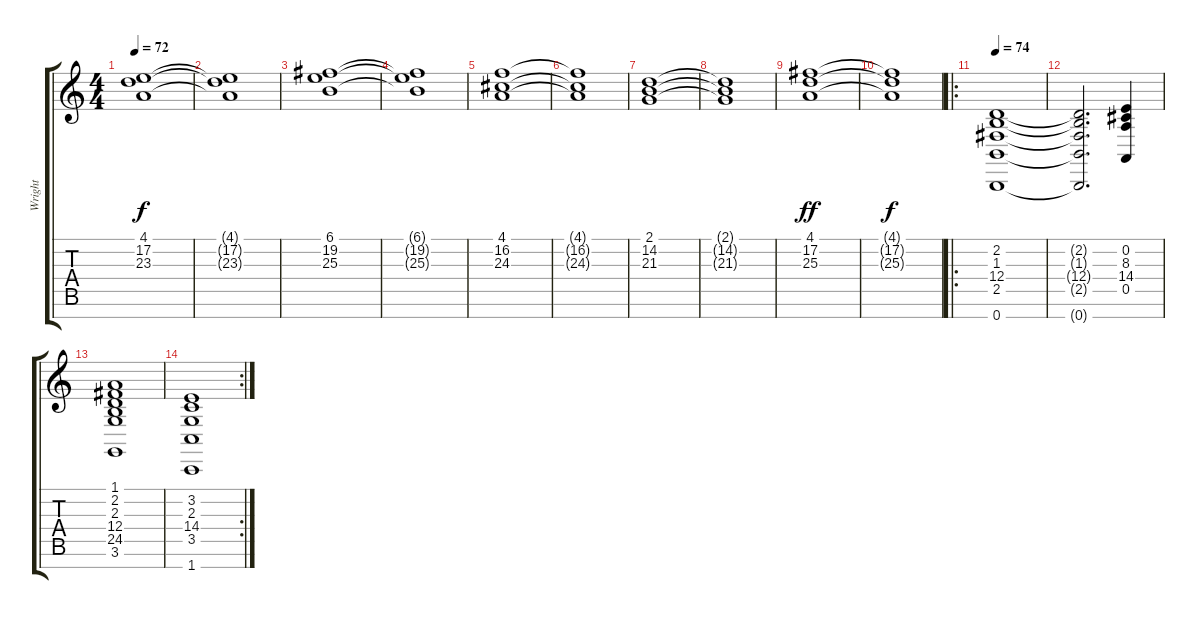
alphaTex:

\track ("Wright" "Wright") {instrument drawbarorgan}
\staff {score tabs}
\tuning (F4 A3 F3 D3 A2 E2 B1) {hide}
\ts (4 4)
\tempo 72
\clef g2
\ks c
(4.1{t} 17.2{t} 23.3{t}).1{dy f} |
(4.1{t} 17.2{t} 23.3{t}).1 |
(6.1 19.2 25.3).1 |
(6.1{t} 19.2{t} 25.3{t}).1 |
(4.1 16.2 24.3).1 |
(4.1{t} 16.2{t} 24.3{t}).1 |
(2.1 14.2 21.3).1 |
(2.1{t} 14.2{t} 21.3{t}).1 |
(4.1 17.2 25.3).1{dy ff} |
(4.1{t} 17.2{t} 25.3{t}).1{dy f} |
\ro
\tempo 74
(2.2 1.3 12.4 2.5 0.7).1{volume 16} |
(2.2{t} 1.3{t} 12.4{t} 2.5{t} 0.7{t}).2{d} (0.2 8.3 14.4 0.5).4 |
(1.1 2.2 2.3 12.4 24.5 3.6).1 |
\rc 2
(3.2 2.3 14.4 3.5 1.7).1
